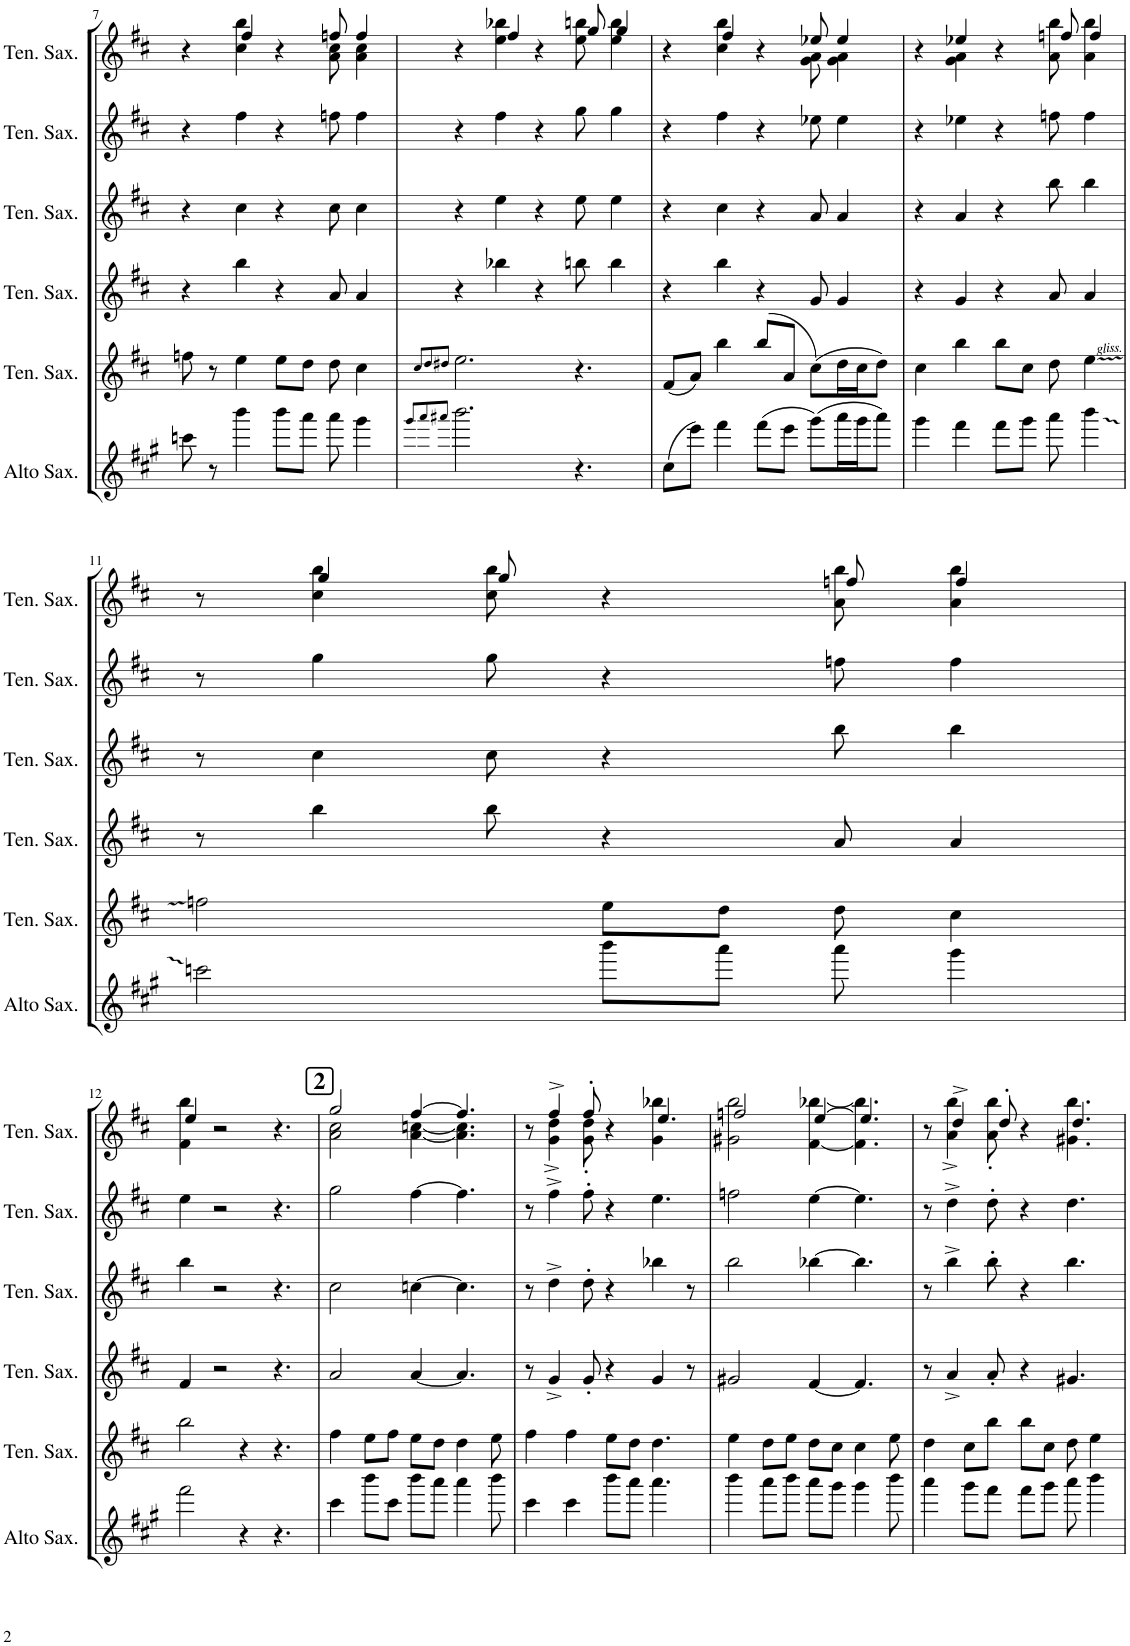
**kern	**kern	**kern	**kern	**kern	**kern
*part6	*part5	*part4	*part3	*part2	*part1
*staff6	*staff5	*staff4	*staff3	*staff2	*staff1
*I"Solo Alto Saxophone	*I"Solo Tenor Saxophone	*I"Tenor Saxophone 3	*I"Tenor Saxophone 2	*I"Tenor Saxophone 1	*I"Tenor Saxophone
*I'Alto Sax.	*I'Ten. Sax.	*I'Ten. Sax.	*I'Ten. Sax.	*I'Ten. Sax.	*I'Ten. Sax.
!!LO:PB:g=z
*clefG2	*clefG2	*clefG2	*clefG2	*clefG2	*clefG2
*Trd5c9	*Trd1c2	*Trd1c2	*Trd1c2	*Trd1c2	*Trd8c14
*k[f#c#g#]	*k[f#c#]	*k[f#c#]	*k[f#c#]	*k[f#c#]	*k[f#c#]
*M9/8	*M9/8	*M9/8	*M9/8	*M9/8	*M9/8
=7	=7	=7	=7	=7	=7
*	*	*	*	*	*^
8cccn\	8ffn\	4r	4r	4r	4r	4ryy
8r	8r	.	.	.	.	.
4bbb\	4ee\	4bb\	4cc#\	4ff#\	4ff#/	4cc#\ 4bb\
8bbb\L	8ee\L	4r	4r	4r	4r	4ryy
8aaa\J	8dd\J	.	.	.	.	.
8aaa\	8dd\	8a/	8cc#\	8ffn\	8ffn/	8a\ 8cc#\
4ggg#\	4cc#\	4a/	4cc#\	4ff\	4ff/	4a\ 4cc#\
=8	=8	=8	=8	=8	=8	=8
8qggg#/L	8qcc#/L	.	.	.	.	.
8qaaa/	8qdd/	.	.	.	.	.
8qaaa#X/J	8qdd#X/J	.	.	.	.	.
2.bbb\	2.ee\	4r	4r	4r	4r	4ryy
.	.	4bb-X\	4ee\	4ff#\	4ff#/	4ee\ 4bb-X\
.	.	4r	4r	4r	4r	4ryy
4.r	4.r	8bbn\	8ee\	8gg\	8gg/	8ee\ 8bbn\
.	.	4bb\	4ee\	4gg\	4gg/	4ee\ 4bb\
=9	=9	=9	=9	=9	=9	=9
(8cc#\L	(8f#/L	4r	4r	4r	4r	4ryy
8eee\J)	8a/J)	.	.	.	.	.
4fff#\	4bb\	4bb\	4cc#\	4ff#\	4ff#/	4cc#\ 4bb\
(8fff#\L	(8bb/L	4r	4r	4r	4r	4ryy
8eee\J	8a/J	.	.	.	.	.
(8ggg#\L)	(8cc#\L)	8g/	8a/	8ee-X\	8ee-X/	8g\ 8a\
16aaa\L	16dd\L	4g/	4a/	4ee-\	4ee-/	4g\ 4a\
16ggg#\J	16cc#\J	.	.	.	.	.
8aaa\J)	8dd\J)	.	.	.	.	.
=10	=10	=10	=10	=10	=10	=10
4ggg#\	4cc#\	4r	4r	4r	4r	4ryy
4fff#\	4bb\	4g/	4a/	4ee-X\	4ee-X/	4g\ 4a\
8fff#\L	8bb\L	4r	4r	4r	4r	4ryy
8ggg#\J	8cc#\J	.	.	.	.	.
8aaa\	8dd\	8a/	8bb\	8ffn\	8ffn/	8a\ 8bb\
4bbb\	4ee\	4a/	4bb\	4ff\	4ff/	4a\ 4bb\
!!LO:LB:g=z	!!
=11	=11	=11	=11	=11	=11	=11
2cccn\	2ffn\	8r	8r	8r	8r	8ryy
.	.	4bb\	4cc#\	4gg\	4gg/	4cc#\ 4bb\
.	.	8bb\	8cc#\	8gg\	8gg/	8cc#\ 8bb\L
8bbb\L	8ee\L	4r	4r	4r	4r	4ryy
8aaa\J	8dd\J	.	.	.	.	.
8aaa\	8dd\	8a/	8bb\	8ffn\	8ffn/	8a\ 8bb\J
4ggg#\	4cc#\	4a/	4bb\	4ff\	4ff/	4a\ 4bb\
!!LO:LB:g=z	!!
=12	=12	=12	=12	=12	=12	=12
2fff#\	2bb\	4f#/	4bb\	4ee\	4ee/	4f#\ 4bb\
.	.	2r	2r	2r	2r	2..ryy
4r	4r	.	.	.	.	.
4.r	4.r	4.r	4.r	4.r	4.r	.
!!LO:REH:place=s1:a:B:cj:fs=14:t=2	!!
=13	=13	=13	=13	=13	=13	=13
4ccc#\	4ff#\	2a/	2cc#\	2gg\	2gg/	2a\ 2cc#\
8bbb\L	8ee\L	.	.	.	.	.
8ccc#\J	8ff#\J	.	.	.	.	.
8bbb\L	8ee\L	[4a/	[4ccn\	[4ff#\	[4ff#/	[4a\ [4ccn\
8aaa\J	8dd\J	.	.	.	.	.
4aaa\	4dd\	4.a/]	4.cc\]	4.ff#\]	4.ff#/]	4.a\] 4.cc\]
8bbb\	8ee\	.	.	.	.	.
=14	=14	=14	=14	=14	=14	=14
4ccc#\	4ff#\	8r	8r	8r	8r	8ryy
.	.	4g^/	4dd^\	4ff#^\	4ff#^/	4g\^ 4dd\^
4ccc#\	4ff#\	.	.	.	.	.
.	.	8g'/	8dd'\	8ff#'\	8ff#'/	8g\' 8dd\'
8bbb\L	8ee\L	4r	4r	4r	4r	4ryy
8aaa\J	8dd\J	.	.	.	.	.
4.aaa\	4.dd\	4g/	4bb-X\	4.ee\	4.ee/	4g\ 4bb-X\
.	.	8r	8r	.	.	8ryy
=15	=15	=15	=15	=15	=15	=15
4bbb\	4ee\	2g#X/	2bb\	2ffn\	2ffn/	2g#X\ 2bb\
8aaa\L	8dd\L	.	.	.	.	.
8bbb\J	8ee\J	.	.	.	.	.
8aaa\L	8dd\L	[4f#/	[4bb-X\	[4ee\	[4ee/	[4f#\ [4bb-X\
8ggg#\J	8cc#\J	.	.	.	.	.
4ggg#\	4cc#\	4.f#/]	4.bb-\]	4.ee\]	4.ee/]	4.f#\] 4.bb-\]
8bbb\	8ee\	.	.	.	.	.
=16	=16	=16	=16	=16	=16	=16
4aaa\	4dd\	8r	8r	8r	8r	8ryy
.	.	4a^/	4bb^\	4dd^\	4dd^/	4a\^ 4bb\^
8ggg#\L	8cc#\L	.	.	.	.	.
8fff#\J	8bb\J	8a'/	8bb'\	8dd'\	8dd'/	8a\' 8bb\'
8fff#\L	8bb\L	4r	4r	4r	4r	4ryy
8ggg#\J	8cc#\J	.	.	.	.	.
8aaa\	8dd\	4.g#X/	4.bb\	4.dd\	4.dd/	4.g#X\ 4.bb\
4bbb\	4ee\	.	.	.	.	.
*	*	*	*	*	*v	*v
=	=	=	=	=	=
*-	*-	*-	*-	*-	*-
